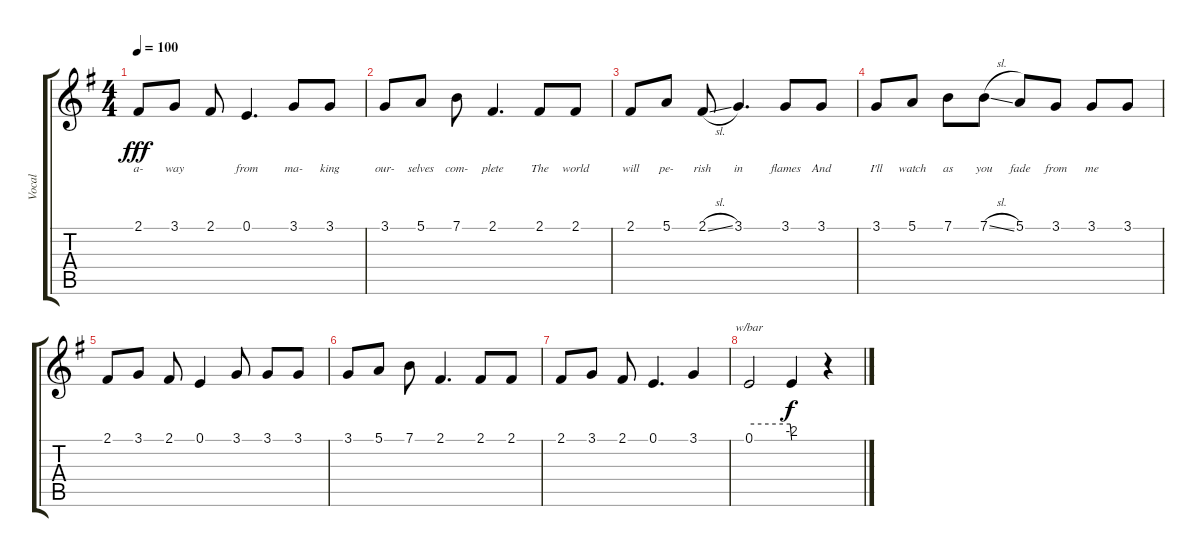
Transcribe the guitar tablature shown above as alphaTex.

\track ("Vocal" "Vocal") {instrument altosax}
\staff {score tabs}
\tuning (E4 B3 G3 D3 A2 E2) {hide}
\ts (4 4)
\tempo 100
\clef g2
\ks eminor
2.1.8{lyrics (0 "a-") lyrics (1 "") lyrics (2 "") lyrics (3 "") lyrics (4 "") dy fff} 3.1.8{lyrics (0 "way") lyrics (1 "") lyrics (2 "") lyrics (3 "") lyrics (4 "")} 2.1.8{lyrics (0 "") lyrics (1 "") lyrics (2 "") lyrics (3 "") lyrics (4 "")} 0.1.4{d lyrics (0 "from") lyrics (1 "") lyrics (2 "") lyrics (3 "") lyrics (4 "")} 3.1.8{lyrics (0 "ma-") lyrics (1 "") lyrics (2 "") lyrics (3 "") lyrics (4 "")} 3.1.8{lyrics (0 "king") lyrics (1 "") lyrics (2 "") lyrics (3 "") lyrics (4 "")} |
3.1.8{lyrics (0 "our-") lyrics (1 "") lyrics (2 "") lyrics (3 "") lyrics (4 "")} 5.1.8{lyrics (0 "selves") lyrics (1 "") lyrics (2 "") lyrics (3 "") lyrics (4 "")} 7.1.8{lyrics (0 "com-") lyrics (1 "") lyrics (2 "") lyrics (3 "") lyrics (4 "")} 2.1.4{d lyrics (0 "plete") lyrics (1 "") lyrics (2 "") lyrics (3 "") lyrics (4 "")} 2.1.8{lyrics (0 "The") lyrics (1 "") lyrics (2 "") lyrics (3 "") lyrics (4 "")} 2.1.8{lyrics (0 "world") lyrics (1 "") lyrics (2 "") lyrics (3 "") lyrics (4 "")} |
2.1.8{lyrics (0 "will") lyrics (1 "") lyrics (2 "") lyrics (3 "") lyrics (4 "")} 5.1.8{lyrics (0 "pe-") lyrics (1 "") lyrics (2 "") lyrics (3 "") lyrics (4 "")} 2.1{sl}.8{lyrics (0 "rish") lyrics (1 "") lyrics (2 "") lyrics (3 "") lyrics (4 "")} 3.1.4{d lyrics (0 "in") lyrics (1 "") lyrics (2 "") lyrics (3 "") lyrics (4 "")} 3.1.8{lyrics (0 "flames") lyrics (1 "") lyrics (2 "") lyrics (3 "") lyrics (4 "")} 3.1.8{lyrics (0 "And") lyrics (1 "") lyrics (2 "") lyrics (3 "") lyrics (4 "")} |
3.1.8{lyrics (0 "I'll") lyrics (1 "") lyrics (2 "") lyrics (3 "") lyrics (4 "")} 5.1.8{lyrics (0 "watch") lyrics (1 "") lyrics (2 "") lyrics (3 "") lyrics (4 "")} 7.1.8{lyrics (0 "as") lyrics (1 "") lyrics (2 "") lyrics (3 "") lyrics (4 "")} 7.1{sl}.8{lyrics (0 "you") lyrics (1 "") lyrics (2 "") lyrics (3 "") lyrics (4 "")} 5.1.8{lyrics (0 "fade") lyrics (1 "") lyrics (2 "") lyrics (3 "") lyrics (4 "")} 3.1.8{lyrics (0 "from") lyrics (1 "") lyrics (2 "") lyrics (3 "") lyrics (4 "")} 3.1.8{lyrics (0 "me") lyrics (1 "") lyrics (2 "") lyrics (3 "") lyrics (4 "")} 3.1.8 |
2.1.8 3.1.8 2.1.8 0.1.4 3.1.8 3.1.8 3.1.8 |
3.1.8 5.1.8 7.1.8 2.1.4{d} 2.1.8 2.1.8 |
2.1.8 3.1.8 2.1.8 0.1.4{d} 3.1.4 |
0.1.2{tbe (custom default 0 0 58 0 60 -8)} 0.1{t}.4{dy f volume 6} r.4
